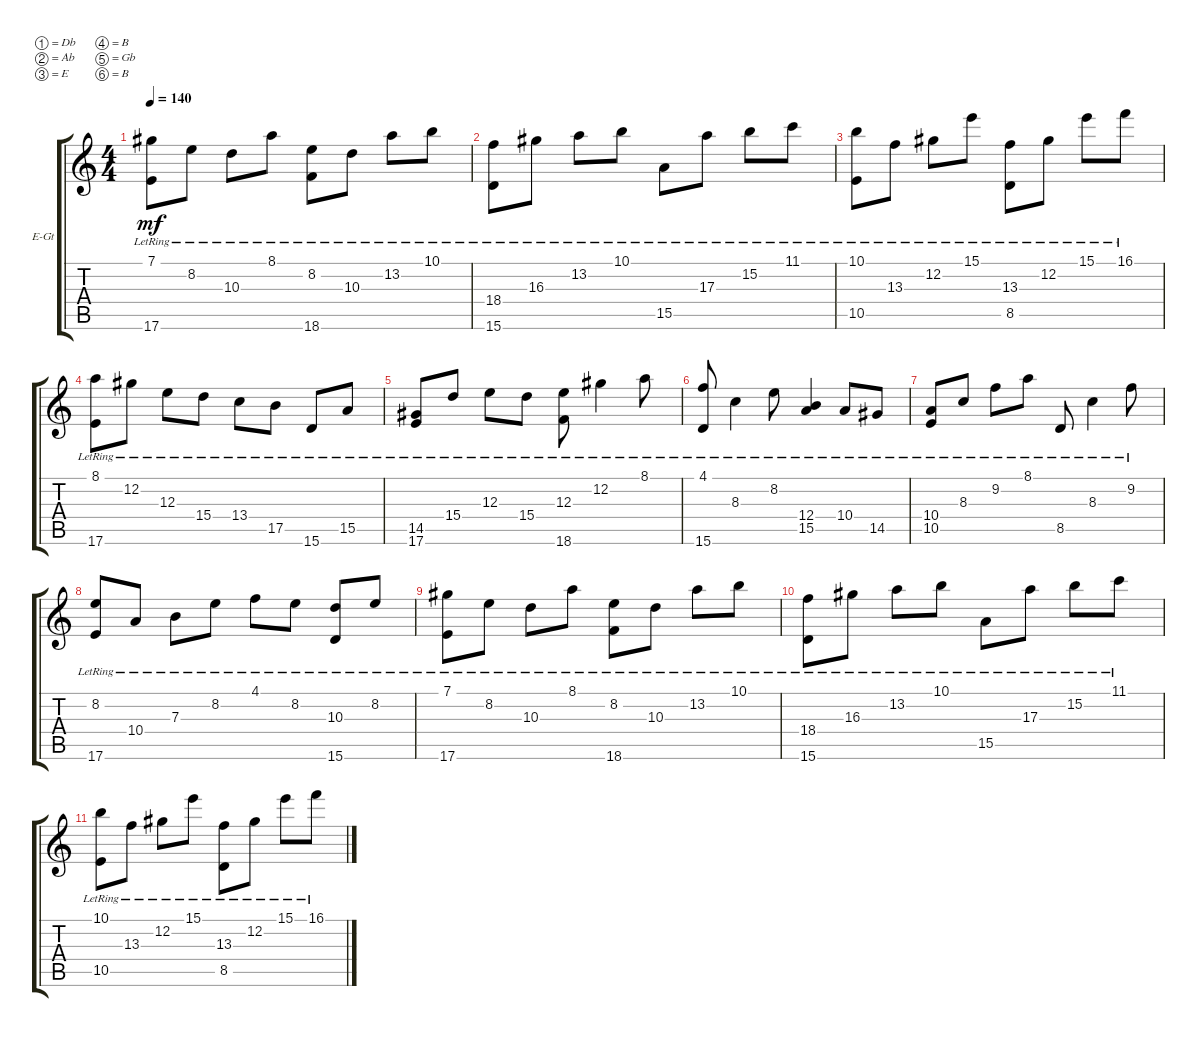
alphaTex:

\defaultSystemsLayout 4
\bracketExtendMode groupsimilarinstruments
\firstSystemTrackNameOrientation horizontal
\otherSystemsTrackNameOrientation horizontal
\track ("Electric Guitar" "E-Gt") {instrument electricguitarclean}
\staff {score tabs}
\tuning (Db4 Ab3 E3 B2 Gb2 B1)
\ts (4 4)
\tempo 140
\clef g2
\ks c
(17.6{lr} 7.1{lr}).8{dy mf} 8.2{lr}.8 10.3{lr}.8 8.1{lr}.8 (18.6{lr} 8.2{lr}).8 10.3{lr}.8 13.2{lr}.8 10.1{lr}.8 |
(15.6{lr} 18.4{lr}).8 16.3{lr}.8 13.2{lr}.8 10.1{lr}.8 15.5{lr}.8 17.3{lr}.8 15.2{lr}.8 11.1{lr}.8 |
(10.5{lr} 10.1{lr}).8 13.3{lr}.8 12.2{lr}.8 15.1{lr}.8 (8.5{lr} 13.3{lr}).8 12.2{lr}.8 15.1{lr}.8 16.1{lr}.8 |
(8.1{lr} 17.6{lr}).8 12.2{lr}.8 12.3{lr}.8 15.4{lr}.8 13.4{lr}.8 17.5{lr}.8 15.6{lr}.8 15.5{lr}.8 |
(14.5{lr} 17.6{lr}).8 15.4{lr}.8 12.3{lr}.8 15.4{lr}.8 (12.3{lr} 18.6{lr}).8 12.2{lr}.4 8.1{lr}.8 |
(4.1{lr} 15.6{lr}).8 8.3{lr}.4 8.2{lr}.8 (12.4{lr} 15.5{lr}).4 10.4{lr}.8 14.5{lr}.8 |
(10.4{lr} 10.5{lr}).8 8.3{lr}.8 9.2{lr}.8 8.1{lr}.8 8.5{lr}.8 8.3{lr}.4 9.2{lr}.8 |
(17.6{lr} 8.2{lr}).8 10.4{lr}.8 7.3{lr}.8 8.2{lr}.8 4.1{lr}.8 8.2{lr}.8 (15.6{lr} 10.3{lr}).8 8.2{lr}.8 |
(17.6{lr} 7.1{lr}).8 8.2{lr}.8 10.3{lr}.8 8.1{lr}.8 (18.6{lr} 8.2{lr}).8 10.3{lr}.8 13.2{lr}.8 10.1{lr}.8 |
(15.6{lr} 18.4{lr}).8 16.3{lr}.8 13.2{lr}.8 10.1{lr}.8 15.5{lr}.8 17.3{lr}.8 15.2{lr}.8 11.1{lr}.8 |
(10.5{lr} 10.1{lr}).8 13.3{lr}.8 12.2{lr}.8 15.1{lr}.8 (8.5{lr} 13.3{lr}).8 12.2{lr}.8 15.1{lr}.8 16.1{lr}.8
